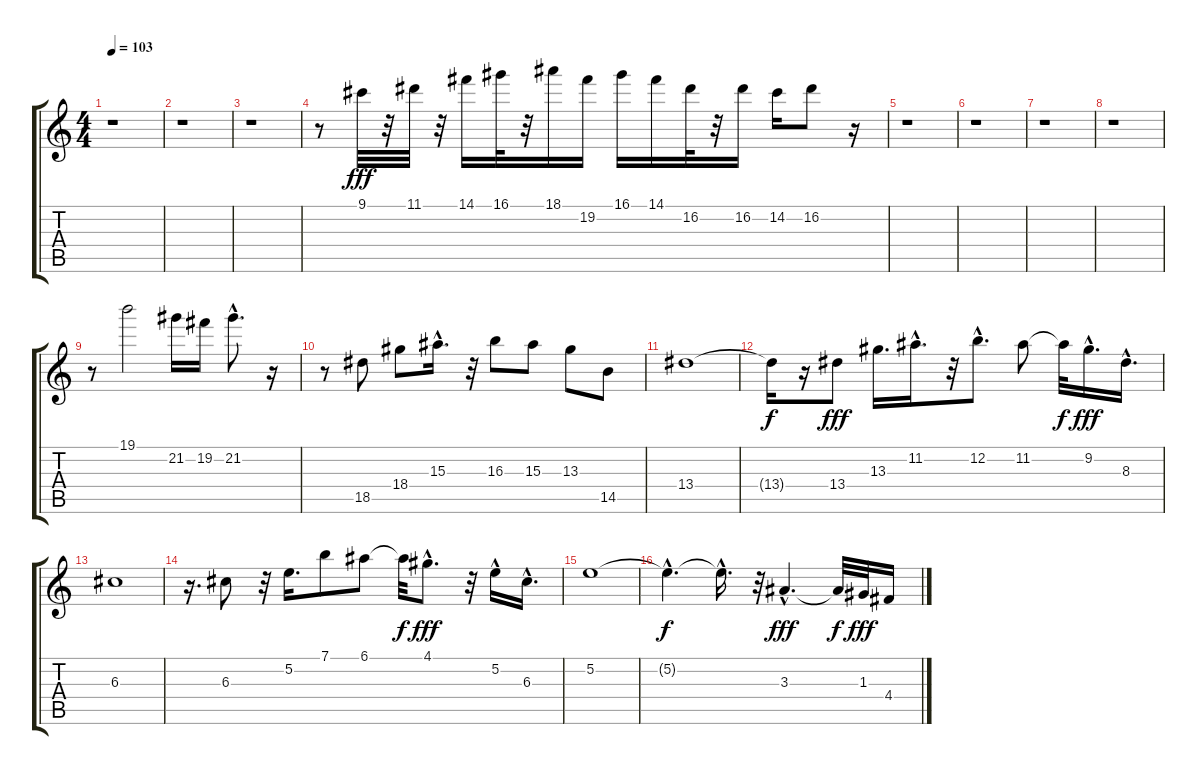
\track "" {instrument overdrivenguitar}
\staff {score tabs}
\tuning (E4 B3 G3 D3 A2 E2) {hide}
\ts (4 4)
\tempo 103
\clef g2
\ks c
r.1{dy f} |
r.1 |
r.1 |
r.8 9.1.32{dy fff} r.32 11.1.32 r.32 14.1.16 16.1.32 r.32 18.1.16 19.2.16 16.1.16 14.1.16 16.2.32 r.32 16.2.16 14.2.16 16.2.8 r.16 |
r.1 |
r.1 |
r.1 |
r.1 |
r.8 19.1.2 21.2.16 19.2.16 21.2{hac}.8{d} r.16 |
r.8 18.5.8 18.4.8 15.3{hac}.16{d} r.32 16.3.8 15.3.8 13.3.8 14.5.8 |
13.4.1 |
13.4{t}.16{dy f} r.16 13.4.8{dy fff} 13.3.16{d} 11.2{hac}.16{d} r.32 12.2{hac}.8{d} 11.2.8 11.2{t}.32{dy f} 9.2{hac}.16{d dy fff} 8.3{hac}.16{d} |
6.3.1 |
r.16{d} 6.3.8 r.32 5.2.16{d} 7.1.8 6.1.8 6.1{t}.32{dy f} 4.1{hac}.8{d dy fff} r.32 5.2{hac}.16 6.3{hac}.16{d} |
5.2.1 |
5.2{hac t}.4{d dy f} 5.2{hac t}.16{d} r.32 3.3{hac}.4{d dy fff} 3.3{t}.32{dy f} 1.3.32{dy fff} 4.4.16
